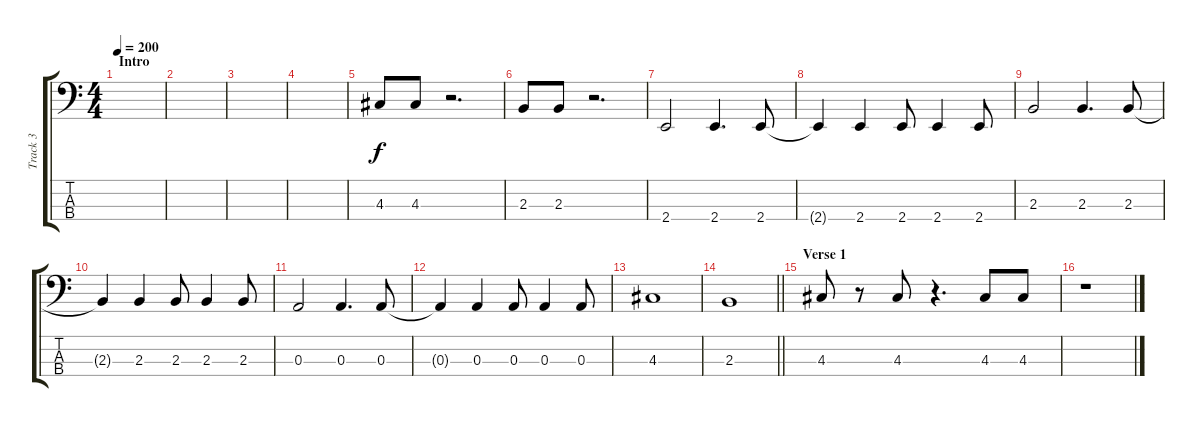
\track ("Track 3" "Track 3") {instrument electricbassfinger}
\staff {score tabs}
\tuning (G2 D2 A1 D1) {hide}
\ts (4 4)
\section ("" "Intro")
\tempo 200
\clef f4
\ks c
|
|
|
|
4.3.8 4.3.8 r.2{d} |
2.3.8 2.3.8 r.2{d} |
2.4.2 2.4.4{d} 2.4.8 |
2.4{t}.4 2.4.4 2.4.8 2.4.4 2.4.8 |
2.3.2 2.3.4{d} 2.3.8 |
2.3{t}.4 2.3.4 2.3.8 2.3.4 2.3.8 |
0.3.2 0.3.4{d} 0.3.8 |
0.3{t}.4 0.3.4 0.3.8 0.3.4 0.3.8 |
4.3.1 |
\barLineRight lightlight
2.3.1 |
\section ("" "Verse 1")
4.3.8 r.8 4.3.8 r.4{d} 4.3.8 4.3.8 |
r.1
